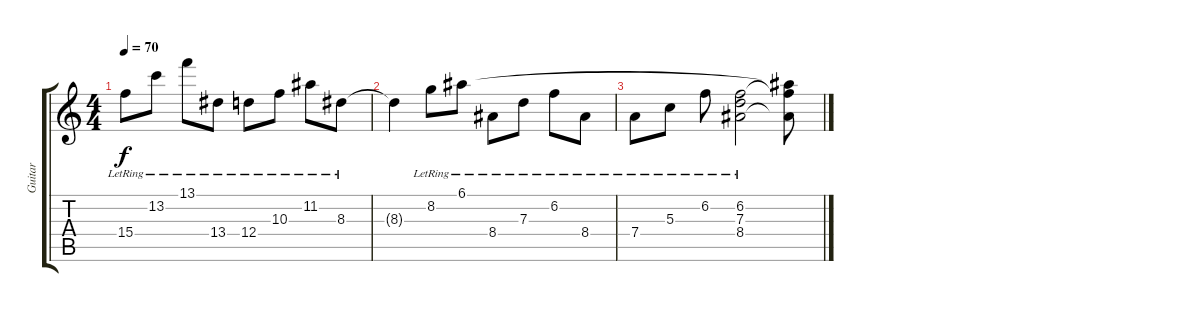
\track ("Guitar" "Guitar") {instrument electricguitarjazz}
\staff {score tabs}
\tuning (E4 B3 G3 D3 A2 E2) {hide}
\ts (4 4)
\tempo 70
\clef g2
\ks c
15.4{lr}.8{dy f} 13.2{lr}.8 13.1{lr}.8 13.4{lr}.8 12.4{lr}.8 10.3{lr}.8 11.2{lr}.8 8.3{lr}.8 |
8.3{t}.4 8.2{lr}.8 6.1{lr}.8 8.4{lr}.8 7.3{lr}.8 6.2{lr}.8 8.4{lr}.8 |
7.4{lr}.8 5.3{lr}.8 6.2{lr}.8 (6.2{lr} 7.3{lr} 8.4{lr}).2 (6.1{t} 6.2{t} 8.4{t}).8
